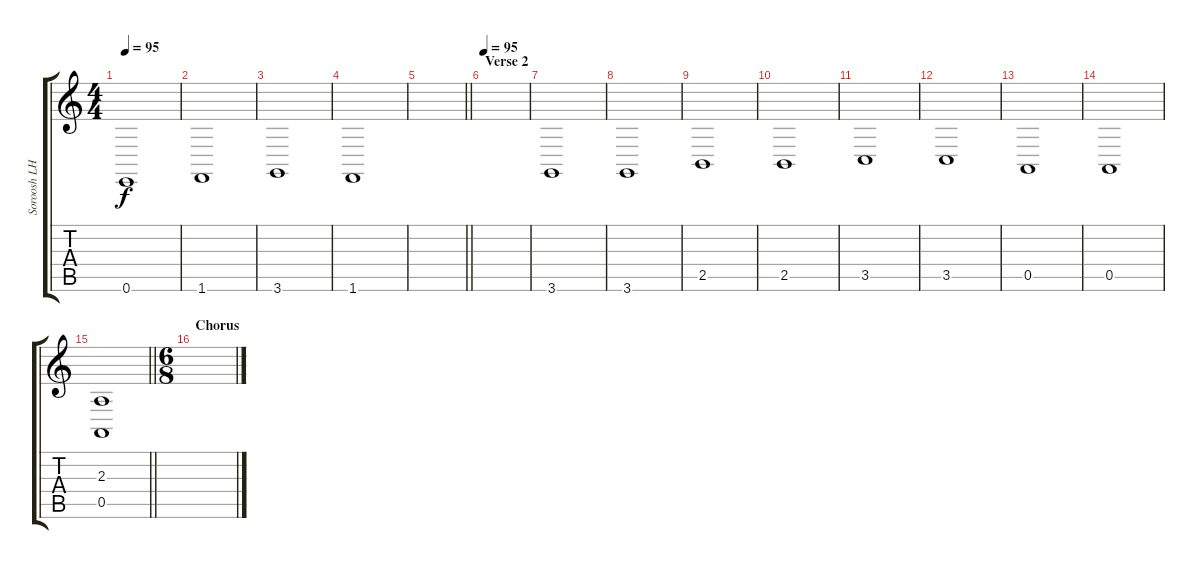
\track ("Soroosh LH" "Soroosh LH") {instrument acousticgrandpiano}
\staff {score tabs}
\tuning (E4 B3 G3 D3 A2 E2) {hide}
\ts (4 4)
\tempo 95
\clef g2
\ks c
0.6.1{dy f} |
1.6.1 |
3.6.1 |
1.6.1 |
\barLineRight lightlight
|
\section ("" "Verse 2")
\tempo 95
|
3.6.1 |
3.6.1 |
2.5.1 |
2.5.1 |
3.5.1 |
3.5.1 |
0.5.1 |
0.5.1 |
\barLineRight lightlight
(2.3 0.5).1 |
\ts (6 8)
\section ("" "Chorus")
